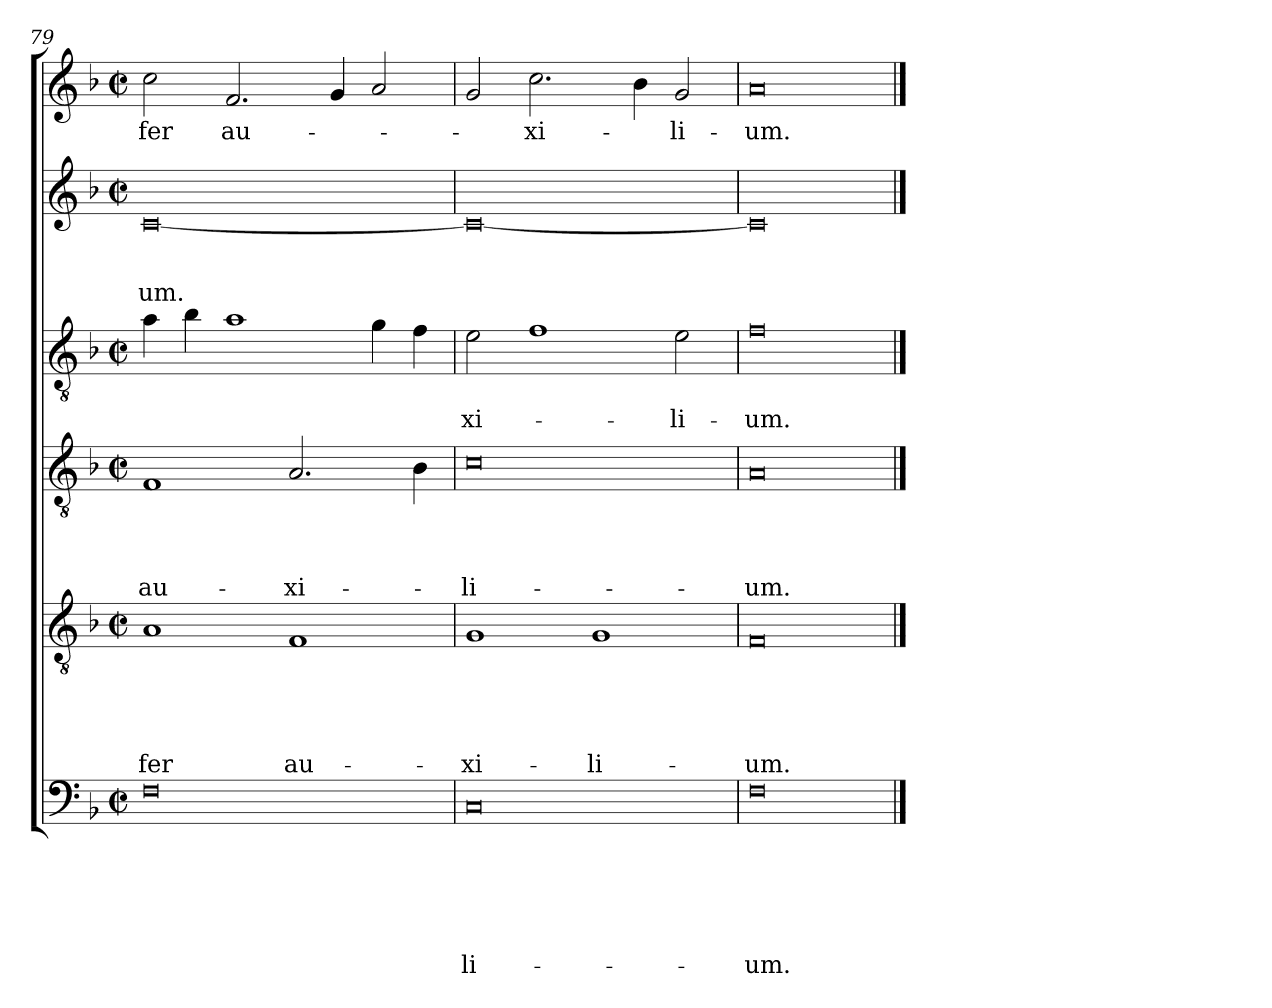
**kern	**text	**text	**text	**text	**text	**text	**kern	**text	**text	**text	**text	**text	**kern	**text	**text	**text	**text	**kern	**text	**text	**kern	**text	**text	**text	**kern	**text
*part6	*part6	*part6	*part6	*part6	*part6	*part6	*part5	*part5	*part5	*part5	*part5	*part5	*part4	*part4	*part4	*part4	*part4	*part3	*part3	*part3	*part2	*part2	*part2	*part2	*part1	*part1
*staff6	*staff6	*staff6	*staff6	*staff6	*staff6	*staff6	*staff5	*staff5	*staff5	*staff5	*staff5	*staff5	*staff4	*staff4	*staff4	*staff4	*staff4	*staff3	*staff3	*staff3	*staff2	*staff2	*staff2	*staff2	*staff1	*staff1
*clefF4	*	*	*	*	*	*	*clefGv2	*	*	*	*	*	*clefGv2	*	*	*	*	*clefGv2	*	*	*clefG2	*	*	*	*clefG2	*
*k[b-]	*	*	*	*	*	*	*k[b-]	*	*	*	*	*	*k[b-]	*	*	*	*	*k[b-]	*	*	*k[b-]	*	*	*	*k[b-]	*
*F:	*	*	*	*	*	*	*F:	*	*	*	*	*	*F:	*	*	*	*	*F:	*	*	*F:	*	*	*	*F:	*
*M2/2	*	*	*	*	*	*	*M2/2	*	*	*	*	*	*M2/2	*	*	*	*	*M2/2	*	*	*M2/2	*	*	*	*M2/2	*
*met(c|)	*	*	*	*	*	*	*met(c|)	*	*	*	*	*	*met(c|)	*	*	*	*	*met(c|)	*	*	*met(c|)	*	*	*	*met(c|)	*
=79	=79	=79	=79	=79	=79	=79	=79	=79	=79	=79	=79	=79	=79	=79	=79	=79	=79	=79	=79	=79	=79	=79	=79	=79	=79	=79
0F	.	.	.	.	.	.	1A	.	.	.	.	fer	1F	.	.	.	au-	4a\	.	.	[0c	.	.	-um.	2cc\	fer
.	.	.	.	.	.	.	.	.	.	.	.	.	.	.	.	.	.	4b-\	.	.	.	.	.	.	.	.
.	.	.	.	.	.	.	.	.	.	.	.	.	.	.	.	.	.	1a	.	.	.	.	.	.	2.f/	au-
.	.	.	.	.	.	.	1F	.	.	.	.	au-	2.A/	.	.	.	-xi-	.	.	.	.	.	.	.	.	.
.	.	.	.	.	.	.	.	.	.	.	.	.	.	.	.	.	.	.	.	.	.	.	.	.	4g/	.
.	.	.	.	.	.	.	.	.	.	.	.	.	.	.	.	.	.	4g\	.	.	.	.	.	.	2a/	.
.	.	.	.	.	.	.	.	.	.	.	.	.	4B-\	.	.	.	.	4f\	.	.	.	.	.	.	.	.
=80	=80	=80	=80	=80	=80	=80	=80	=80	=80	=80	=80	=80	=80	=80	=80	=80	=80	=80	=80	=80	=80	=80	=80	=80	=80	=80
0C	.	.	.	.	.	-li-	1G	.	.	.	.	-xi-	0c	.	.	.	-li-	2e\	.	-xi-	0c_	.	.	.	2g/	.
.	.	.	.	.	.	.	.	.	.	.	.	.	.	.	.	.	.	1f	.	.	.	.	.	.	2.cc\	-xi-
.	.	.	.	.	.	.	1G	.	.	.	.	-li-	.	.	.	.	.	.	.	.	.	.	.	.	.	.
.	.	.	.	.	.	.	.	.	.	.	.	.	.	.	.	.	.	.	.	.	.	.	.	.	4b-\	.
.	.	.	.	.	.	.	.	.	.	.	.	.	.	.	.	.	.	2e\	.	-li-	.	.	.	.	2g/	-li-
=81	=81	=81	=81	=81	=81	=81	=81	=81	=81	=81	=81	=81	=81	=81	=81	=81	=81	=81	=81	=81	=81	=81	=81	=81	=81	=81
0F	.	.	.	.	.	-um.	0F	.	.	.	.	-um.	0A	.	.	.	-um.	0f	.	-um.	0c]	.	.	.	0a	-um.
==	==	==	==	==	==	==	==	==	==	==	==	==	==	==	==	==	==	==	==	==	==	==	==	==	==	==
*-	*-	*-	*-	*-	*-	*-	*-	*-	*-	*-	*-	*-	*-	*-	*-	*-	*-	*-	*-	*-	*-	*-	*-	*-	*-	*-
